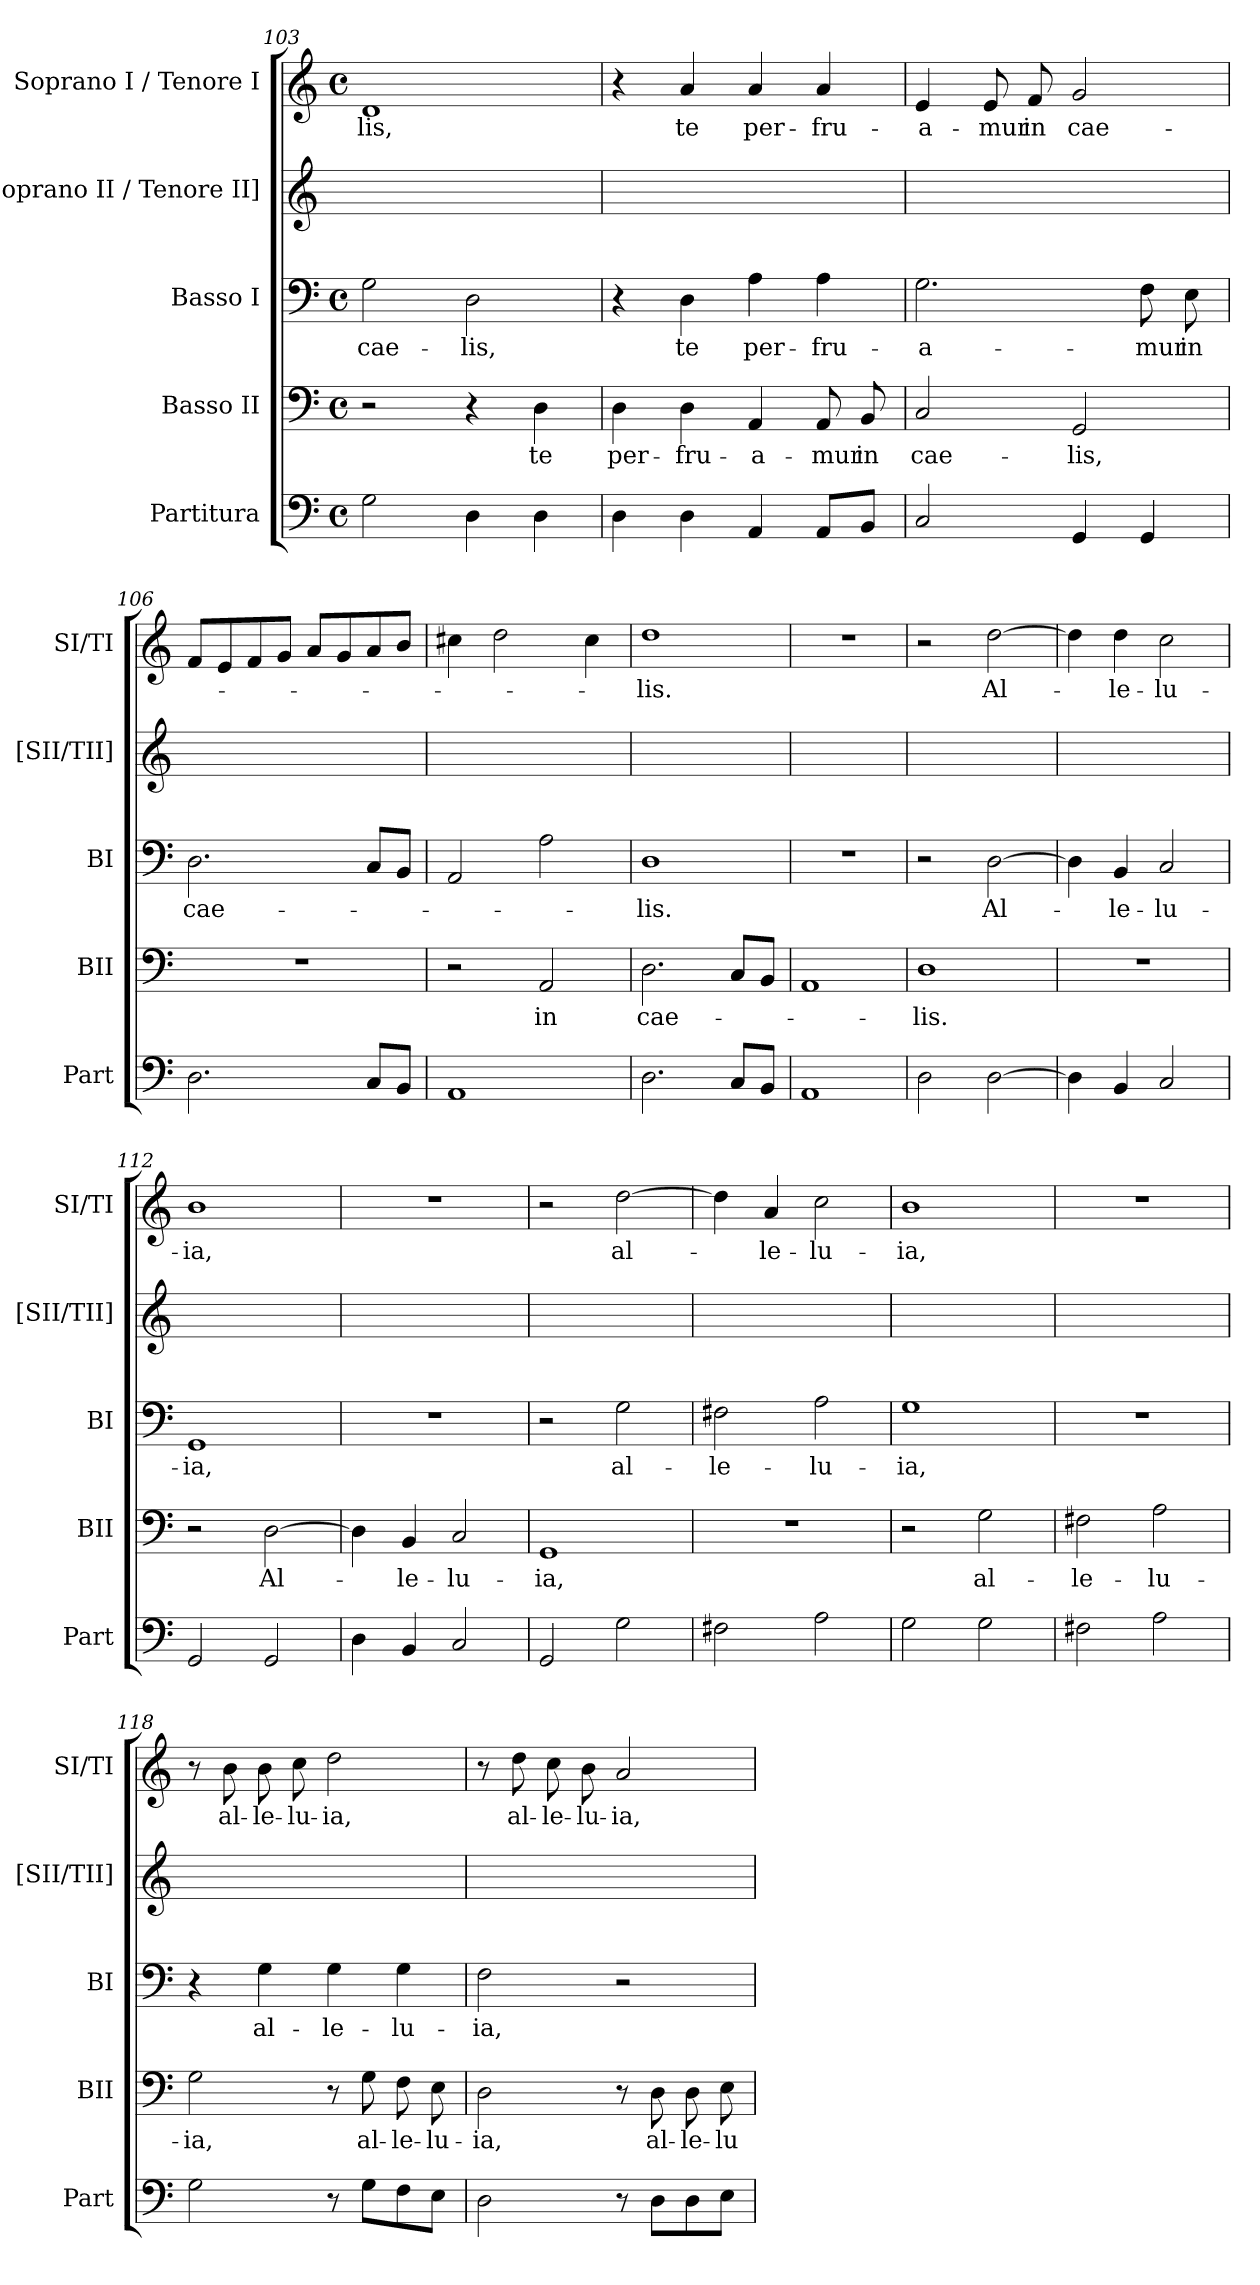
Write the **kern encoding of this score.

**kern	**kern	**text	**kern	**text	**kern	**kern	**text
*part5	*part4	*part4	*part3	*part3	*part2	*part1	*part1
*staff5	*staff4	*staff4	*staff3	*staff3	*staff2	*staff1	*staff1
*I"Partitura	*I"Basso II	*	*I"Basso I	*	*I"[Soprano II / Tenore II]	*I"Soprano I / Tenore I	*
*I'Part	*I'BII	*	*I'BI	*	*I'[SII/TII]	*I'SI/TI	*
*clefF4	*clefF4	*	*clefF4	*	*clefG2	*clefG2	*
*k[]	*k[]	*	*k[]	*	*k[]	*k[]	*
*M4/4	*M4/4	*	*M4/4	*	*	*M4/4	*
*met(c)	*met(c)	*	*met(c)	*	*	*met(c)	*
=103	=103	=103	=103	=103	=103	=103	=103
!	!	!	!	!LO:LY:b	!	!	!LO:LY:b
2G\	2r	.	2G\	cae-	1ryy	1d	-lis,
!	!	!	!	!LO:LY:b	!	!	!
4D\	4r	.	2D\	-lis,	.	.	.
!	!	!LO:LY:b	!	!	!	!	!
4D\	4D\	te	.	.	.	.	.
=104	=104	=104	=104	=104	=104	=104	=104
!	!	!LO:LY:b	!	!	!	!	!
4D\	4D\	per-	4r	.	1ryy	4r	.
!	!	!LO:LY:b	!	!LO:LY:b	!	!	!LO:LY:b
4D\	4D\	-fru-	4D\	te	.	4a/	te
!	!	!LO:LY:b	!	!LO:LY:b	!	!	!LO:LY:b
4AA/	4AA/	-a-	4A\	per-	.	4a/	per-
!	!	!LO:LY:b	!	!LO:LY:b	!	!	!LO:LY:b
8AA/L	8AA/	-mur	4A\	-fru-	.	4a/	-fru-
!	!	!LO:LY:b	!	!	!	!	!
8BB/J	8BB/	in	.	.	.	.	.
=105	=105	=105	=105	=105	=105	=105	=105
!	!	!LO:LY:b	!	!LO:LY:b	!	!	!LO:LY:b
2C/	2C/	cae-	2.G\	-a-	1ryy	4e/	-a-
!	!	!	!	!	!	!	!LO:LY:b
.	.	.	.	.	.	8e/	-mur
!	!	!	!	!	!	!	!LO:LY:b
.	.	.	.	.	.	8f/	in
!	!	!LO:LY:b	!	!	!	!	!LO:LY:b
4GG/	2GG/	-lis,	.	.	.	2g/	cae-
!	!	!	!	!LO:LY:b	!	!	!
4GG/	.	.	8F\	-mur	.	.	.
!	!	!	!	!LO:LY:b	!	!	!
.	.	.	8E\	in	.	.	.
=106	=106	=106	=106	=106	=106	=106	=106
!	!	!	!	!LO:LY:b	!	!	!
2.D\	1r	.	2.D\	cae-	1ryy	8f/L	.
.	.	.	.	.	.	8e/	.
.	.	.	.	.	.	8f/	.
.	.	.	.	.	.	8g/J	.
.	.	.	.	.	.	8a/L	.
.	.	.	.	.	.	8g/	.
8C/L	.	.	8C/L	.	.	8a/	.
8BB/J	.	.	8BB/J	.	.	8b/J	.
=107	=107	=107	=107	=107	=107	=107	=107
1AA	2r	.	2AA/	.	1ryy	4cc#X\	.
.	.	.	.	.	.	2dd\	.
!	!	!LO:LY:b	!	!	!	!	!
.	2AA/	in	2A\	.	.	.	.
.	.	.	.	.	.	4cc#\	.
=108	=108	=108	=108	=108	=108	=108	=108
!	!	!LO:LY:b	!	!LO:LY:b	!	!	!LO:LY:b
2.D\	2.D\	cae-	1D	-lis.	1ryy	1dd	-lis.
8C/L	8C/L	.	.	.	.	.	.
8BB/J	8BB/J	.	.	.	.	.	.
=109	=109	=109	=109	=109	=109	=109	=109
1AA	1AA	.	1r	.	1ryy	1r	.
=110	=110	=110	=110	=110	=110	=110	=110
!	!	!LO:LY:b	!	!	!	!	!
2D\	1D	-lis.	2r	.	1ryy	2r	.
!	!	!	!	!LO:LY:b	!	!	!LO:LY:b
[2D\	.	.	[2D\	Al-	.	[2dd\	Al-
=111	=111	=111	=111	=111	=111	=111	=111
4D\]	1r	.	4D\]	.	1ryy	4dd\]	.
!	!	!	!	!LO:LY:b	!	!	!LO:LY:b
4BB/	.	.	4BB/	-le-	.	4dd\	-le-
!	!	!	!	!LO:LY:b	!	!	!LO:LY:b
2C/	.	.	2C/	-lu-	.	2cc\	-lu-
=112	=112	=112	=112	=112	=112	=112	=112
!	!	!	!	!LO:LY:b	!	!	!LO:LY:b
2GG/	2r	.	1GG	-ia,	1ryy	1b	-ia,
!	!	!LO:LY:b	!	!	!	!	!
2GG/	[2D\	Al-	.	.	.	.	.
=113	=113	=113	=113	=113	=113	=113	=113
4D\	4D\]	.	1r	.	1ryy	1r	.
!	!	!LO:LY:b	!	!	!	!	!
4BB/	4BB/	-le-	.	.	.	.	.
!	!	!LO:LY:b	!	!	!	!	!
2C/	2C/	-lu-	.	.	.	.	.
=114	=114	=114	=114	=114	=114	=114	=114
!	!	!LO:LY:b	!	!	!	!	!
2GG/	1GG	-ia,	2r	.	1ryy	2r	.
!	!	!	!	!LO:LY:b	!	!	!LO:LY:b
2G\	.	.	2G\	al-	.	[2dd\	al-
=115	=115	=115	=115	=115	=115	=115	=115
!	!	!	!	!LO:LY:b	!	!	!
2F#X\	1r	.	2F#X\	-le-	1ryy	4dd\]	.
!	!	!	!	!	!	!	!LO:LY:b
.	.	.	.	.	.	4a/	-le-
!	!	!	!	!LO:LY:b	!	!	!LO:LY:b
2A\	.	.	2A\	-lu-	.	2cc\	-lu-
=116	=116	=116	=116	=116	=116	=116	=116
!	!	!	!	!LO:LY:b	!	!	!LO:LY:b
2G\	2r	.	1G	-ia,	1ryy	1b	-ia,
!	!	!LO:LY:b	!	!	!	!	!
2G\	2G\	al-	.	.	.	.	.
=117	=117	=117	=117	=117	=117	=117	=117
!	!	!LO:LY:b	!	!	!	!	!
2F#X\	2F#X\	-le-	1r	.	1ryy	1r	.
!	!	!LO:LY:b	!	!	!	!	!
2A\	2A\	-lu-	.	.	.	.	.
=118	=118	=118	=118	=118	=118	=118	=118
!	!	!LO:LY:b	!	!	!	!	!
2G\	2G\	-ia,	4r	.	1ryy	8r	.
!	!	!	!	!	!	!	!LO:LY:b
.	.	.	.	.	.	8b\	al-
!	!	!	!	!LO:LY:b	!	!	!LO:LY:b
.	.	.	4G\	al-	.	8b\	-le-
!	!	!	!	!	!	!	!LO:LY:b
.	.	.	.	.	.	8cc\	-lu-
!	!	!	!	!LO:LY:b	!	!	!LO:LY:b
8r	8r	.	4G\	-le-	.	2dd\	-ia,
!	!	!LO:LY:b	!	!	!	!	!
8G\L	8G\	al-	.	.	.	.	.
!	!	!LO:LY:b	!	!LO:LY:b	!	!	!
8F\	8F\	-le-	4G\	-lu-	.	.	.
!	!	!LO:LY:b	!	!	!	!	!
8E\J	8E\	-lu-	.	.	.	.	.
=119	=119	=119	=119	=119	=119	=119	=119
!	!	!LO:LY:b	!	!LO:LY:b	!	!	!
2D\	2D\	-ia,	2F\	-ia,	1ryy	8r	.
!	!	!	!	!	!	!	!LO:LY:b
.	.	.	.	.	.	8dd\	al-
!	!	!	!	!	!	!	!LO:LY:b
.	.	.	.	.	.	8cc\	-le-
!	!	!	!	!	!	!	!LO:LY:b
.	.	.	.	.	.	8b\	-lu-
!	!	!	!	!	!	!	!LO:LY:b
8r	8r	.	2r	.	.	2a/	-ia,
!	!	!LO:LY:b	!	!	!	!	!
8D\L	8D\	al-	.	.	.	.	.
!	!	!LO:LY:b	!	!	!	!	!
8D\	8D\	-le-	.	.	.	.	.
!	!	!LO:LY:b	!	!	!	!	!
8E\J	8E\	-lu-	.	.	.	.	.
=	=	=	=	=	=	=	=
*-	*-	*-	*-	*-	*-	*-	*-
